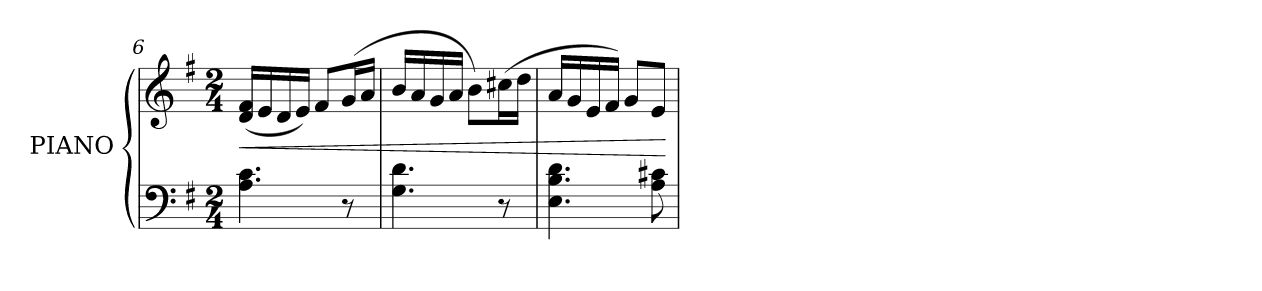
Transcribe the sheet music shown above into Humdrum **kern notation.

**kern	**kern	**dynam
*part1	*part1	*part1
*staff2	*staff1	*staff1/2
*I"PIANO	*	*
*I'Pno.	*	*
*clefF4	*clefG2	*
*k[f#]	*k[f#]	*
*M2/4	*M2/4	*
=6	=6	=6
!	!	!LO:HP:b
4.A\ 4.c\	(<16d/ 16f#/LL	<
.	16e/	.
.	16d/	.
.	16e/JJ)	.
.	8f#/L	.
8r	(<16g/L	.
.	16a/JJ	.
!!LO:LB:g=z
=7	=7	=7
4.G\ 4.d\	16b/LL	.
.	16a/	.
.	16g/	.
.	16a/JJ	.
.	8b\L)	.
8r	(>16cc#X\L	.
.	16dd\JJ	.
=8	=8	=8
4.E\ 4.B\ 4.d\	16a/LL	.
.	16g/	.
.	16e/	.
.	16f#/JJ)	.
.	8g/L	.
8A\ 8c#X\	8e/J	.
.	.	[
=	=	=
*-	*-	*-
